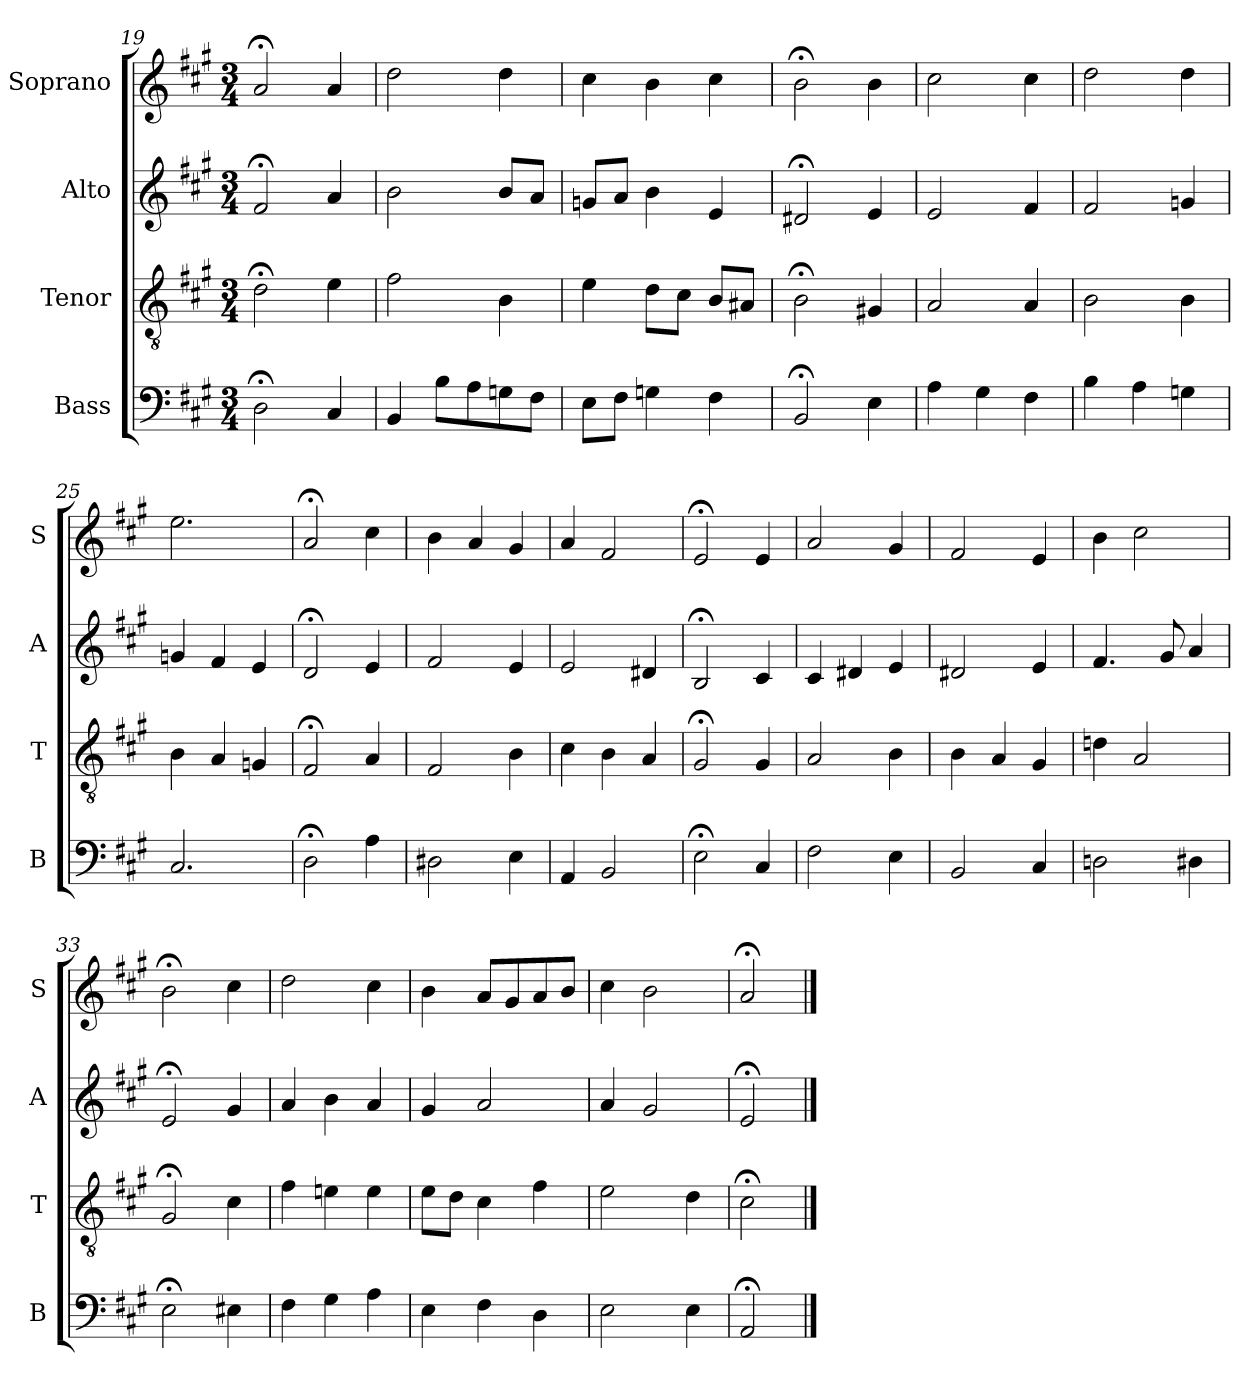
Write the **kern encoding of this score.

**kern	**kern	**kern	**kern
*part4	*part3	*part2	*part1
*staff4	*staff3	*staff2	*staff1
*I"Bass	*I"Tenor	*I"Alto	*I"Soprano
*I'B	*I'T	*I'A	*I'S
*clefF4	*clefGv2	*clefG2	*clefG2
*k[f#c#g#]	*k[f#c#g#]	*k[f#c#g#]	*k[f#c#g#]
*A:	*A:	*A:	*A:
*M3/4	*M3/4	*M3/4	*M3/4
=19	=19	=19	=19
2D;<	2d;<	2f#;<	2a;<
4C#	4e	4a	4a
=20	=20	=20	=20
4BB	2f#	2b	2dd
8BL	.	.	.
8A	.	.	.
8Gn	4B	8bL	4dd
8F#J	.	8aJ	.
=21	=21	=21	=21
8EL	4e	8gnL	4cc#
8F#J	.	8aJ	.
4Gn	8dL	4b	4b
.	8c#J	.	.
4F#	8BL	4e	4cc#
.	8A#XJ	.	.
=22	=22	=22	=22
2BB;<	2B;<	2d#X;<	2b;<
4E	4G#X	4e	4b
=23	=23	=23	=23
4A	2A	2e	2cc#
4G#	.	.	.
4F#	4A	4f#	4cc#
=24	=24	=24	=24
4B	2B	2f#	2dd
4A	.	.	.
4Gn	4B	4gn	4dd
=25	=25	=25	=25
2.C#	4B	4gn	2.ee
.	4A	4f#	.
.	4Gn	4e	.
=26	=26	=26	=26
2D;<	2F#;<	2d;<	2a;<
4A	4A	4e	4cc#
=27	=27	=27	=27
2D#X	2F#	2f#	4b
.	.	.	4a
4E	4B	4e	4g#
=28	=28	=28	=28
4AA	4c#	2e	4a
2BB	4B	.	2f#
.	4A	4d#X	.
=29	=29	=29	=29
2E;<	2G#;<	2B;<	2e;<
4C#	4G#	4c#	4e
=30	=30	=30	=30
2F#	2A	4c#	2a
.	.	4d#X	.
4E	4B	4e	4g#
=31	=31	=31	=31
2BB	4B	2d#X	2f#
.	4A	.	.
4C#	4G#	4e	4e
=32	=32	=32	=32
2Dn	4dn	4.f#	4b
.	2A	.	2cc#
.	.	8g#	.
4D#X	.	4a	.
=33	=33	=33	=33
2E;<	2G#;<	2e;<	2b;<
4E#X	4c#	4g#	4cc#
=34	=34	=34	=34
4F#	4f#	4a	2dd
4G#	4en	4b	.
4A	4e	4a	4cc#
=35	=35	=35	=35
4E	8eL	4g#	4b
.	8dJ	.	.
4F#	4c#	2a	8aL
.	.	.	8g#
4D	4f#	.	8a
.	.	.	8bJ
=36	=36	=36	=36
2Ei	2ei	4ai	4cc#i
.	.	2g#	2b
4E	4d	.	.
=37	=37	=37	=37
2AA;<	2c#;<	2e;<	2a;<
==	==	==	==
*-	*-	*-	*-
